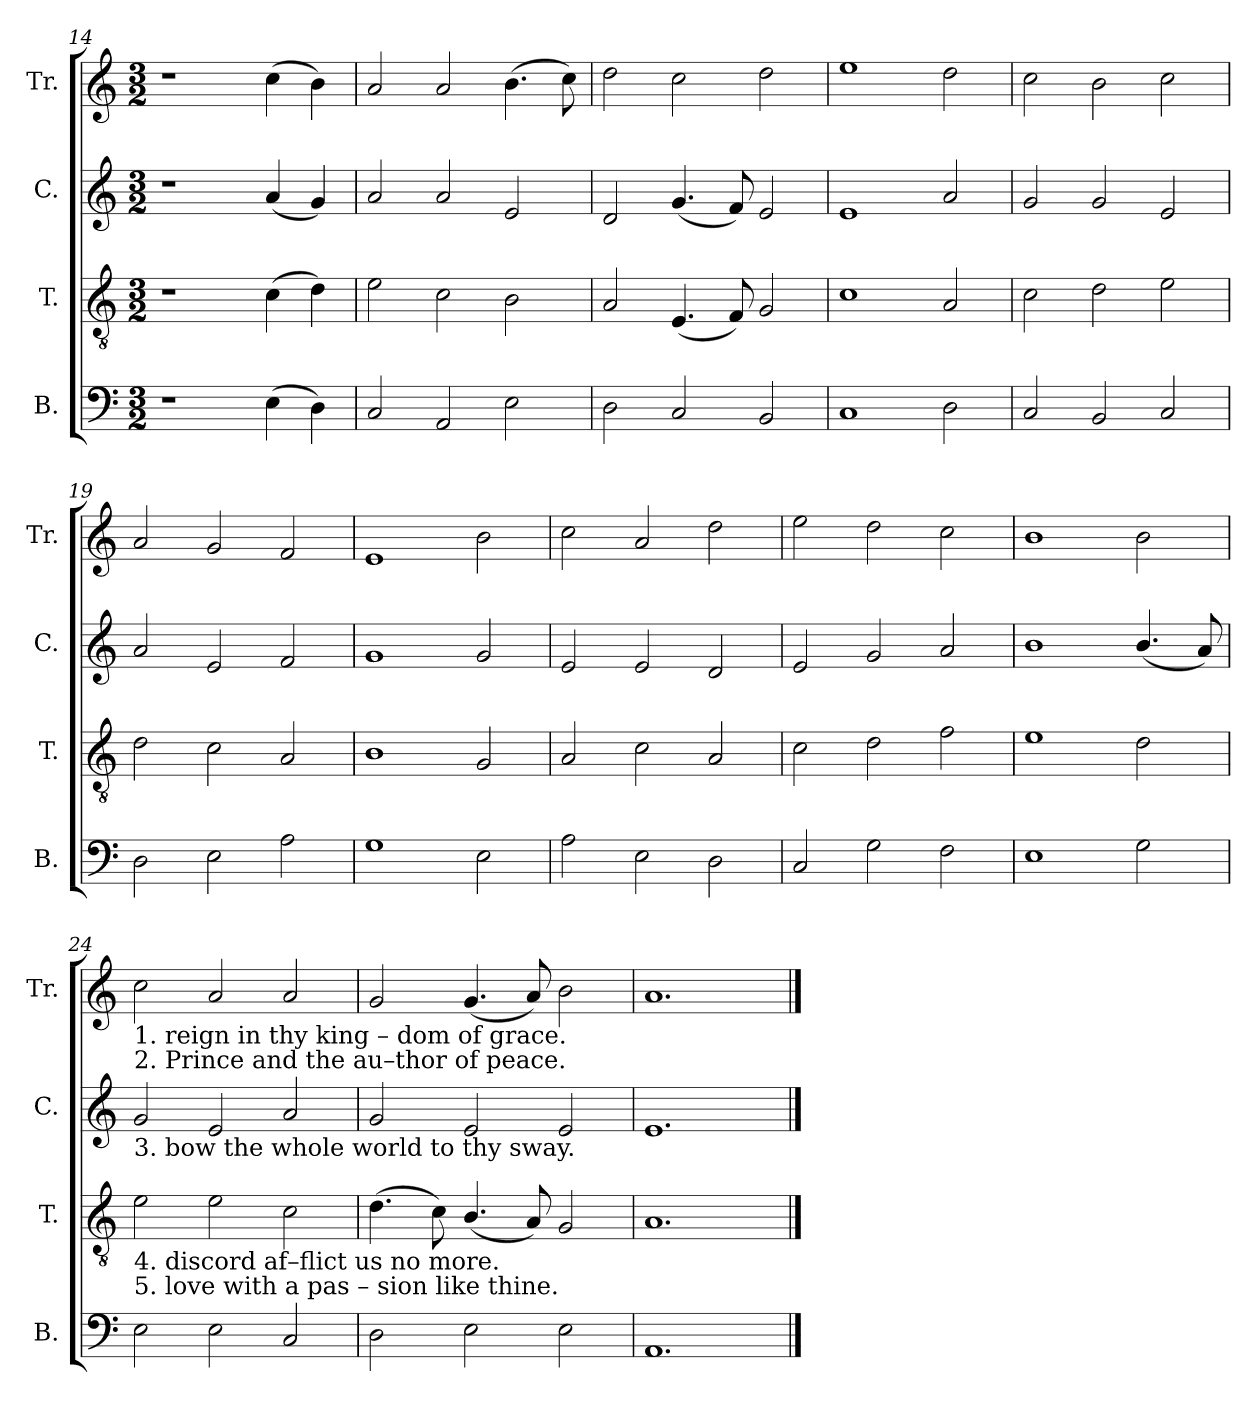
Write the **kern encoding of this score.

**kern	**kern	**kern	**kern
*part4	*part3	*part2	*part1
*staff4	*staff3	*staff2	*staff1
*I"B.	*I"T.	*I"C.	*I"Tr.
*I'B.	*I'T.	*I'C.	*I'Tr.
*clefF4	*clefGv2	*clefG2	*clefG2
*k[]	*k[]	*k[]	*k[]
*M3/2	*M3/2	*M3/2	*M3/2
=14	=14	=14	=14
1r	1r	1r	1r
(4E\	(4c\	(4a/	(4cc\
4D\)	4d\)	4g/)	4b\)
=15	=15	=15	=15
2C/	2e\	2a/	2a/
2AA/	2c\	2a/	2a/
2E\	2B\	2e/	(4.b\
.	.	.	8cc\)
=16	=16	=16	=16
2D\	2A/	2d/	2dd\
2C/	(4.E/	(4.g/	2cc\
.	8F/)	8f/)	.
2BB/	2G/	2e/	2dd\
=17	=17	=17	=17
1C	1c	1e	1ee
2D\	2A/	2a/	2dd\
=18	=18	=18	=18
2C/	2c\	2g/	2cc\
2BB/	2d\	2g/	2b\
2C/	2e\	2e/	2cc\
=19	=19	=19	=19
2D\	2d\	2a/	2a/
2E\	2c\	2e/	2g/
2A\	2A/	2f/	2f/
=20	=20	=20	=20
1G	1B	1g	1e
2E\	2G/	2g/	2b\
=21	=21	=21	=21
2A\	2A/	2e/	2cc\
2E\	2c\	2e/	2a/
2D\	2A/	2d/	2dd\
=22	=22	=22	=22
2C/	2c\	2e/	2ee\
2G\	2d\	2g/	2dd\
2F\	2f\	2a/	2cc\
=23	=23	=23	=23
1E	1e	1b	1b
2G\	2d\	(4.b/	2b\
.	.	8a/)	.
!!LO:LB:g=z
=24	=24	=24	=24
!	!	!	!LO:TX:b:t=1. reign in thy king – dom   of     grace.
!	!	!	!LO:TX:b:t=2.  Prince and  the  au–thor  of    peace.
!	!	!LO:TX:b:t=3. bow the whole world to   thy   sway.	!
!	!LO:TX:b:t=4. discord  af–flict     us        no     more.	!	!
!	!LO:TX:b:t=5. love with a  pas – sion     like   thine.	!	!
2E\	2e\	2g/	2cc\
2E\	2e\	2e/	2a/
2C/	2c\	2a/	2a/
=25	=25	=25	=25
2D\	(4.d\	2g/	2g/
.	8c\)	.	.
2E\	(4.B/	2e/	(4.g/
.	8A/)	.	8a/)
2E\	2G/	2e/	2b\
=26	=26	=26	=26
1.AA	1.A	1.e	1.a
==	==	==	==
*-	*-	*-	*-
